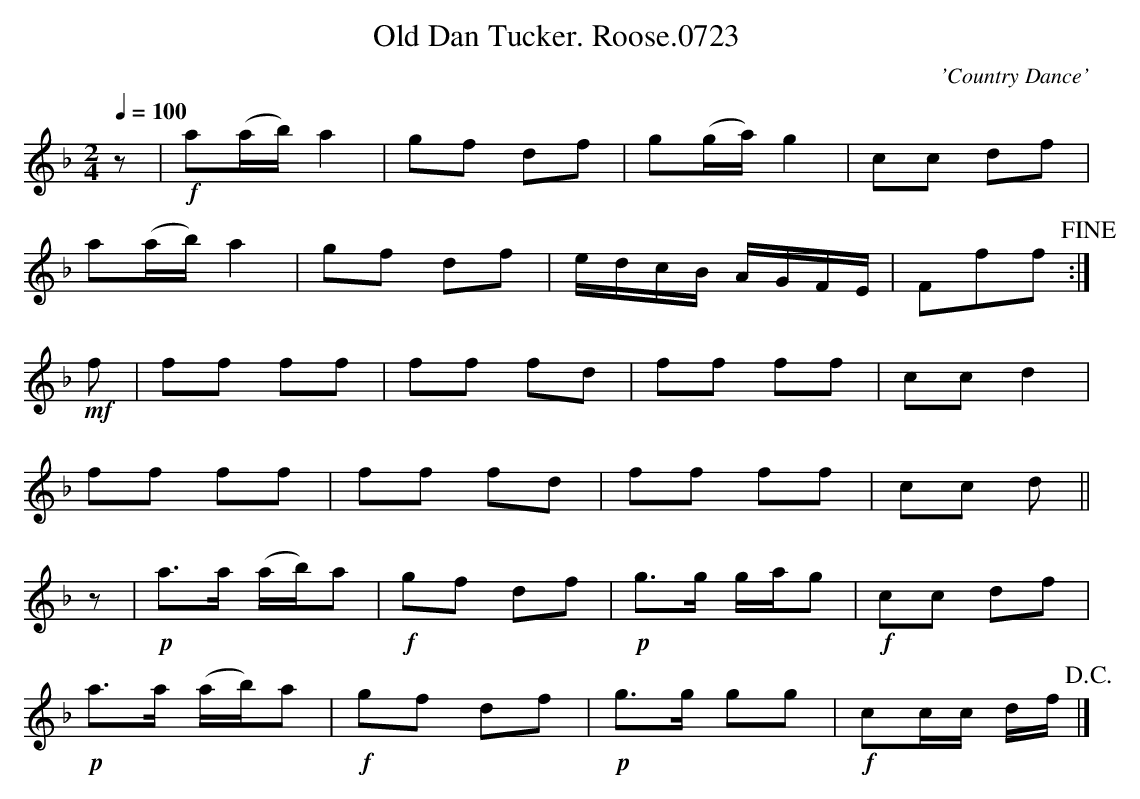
X:1
T:Old Dan Tucker. Roose.0723
C:'Country Dance'
M:2/4
L:1/8
Q:1/4=100
K:F
z | !f!a(a/b/) a2 | gf df | g(g/a/) g2 | cc df |
a(a/b/) a2 | gf df | e/d/c/B/ A/G/F/E/ | Fff !fine!:|
!mf! f | ff ff | ff fd | ff ff | cc d2 |
ff ff | ff fd | ff ff | cc d ||
z |!p!a>a (a/b/)a | !f!gf df | !p!g>g g/a/g | !f!cc df |
!p!a>a (a/b/)a | !f!gf df | !p!g>g gg | !f!cc/c/ d/f/ !D.C.! |]
